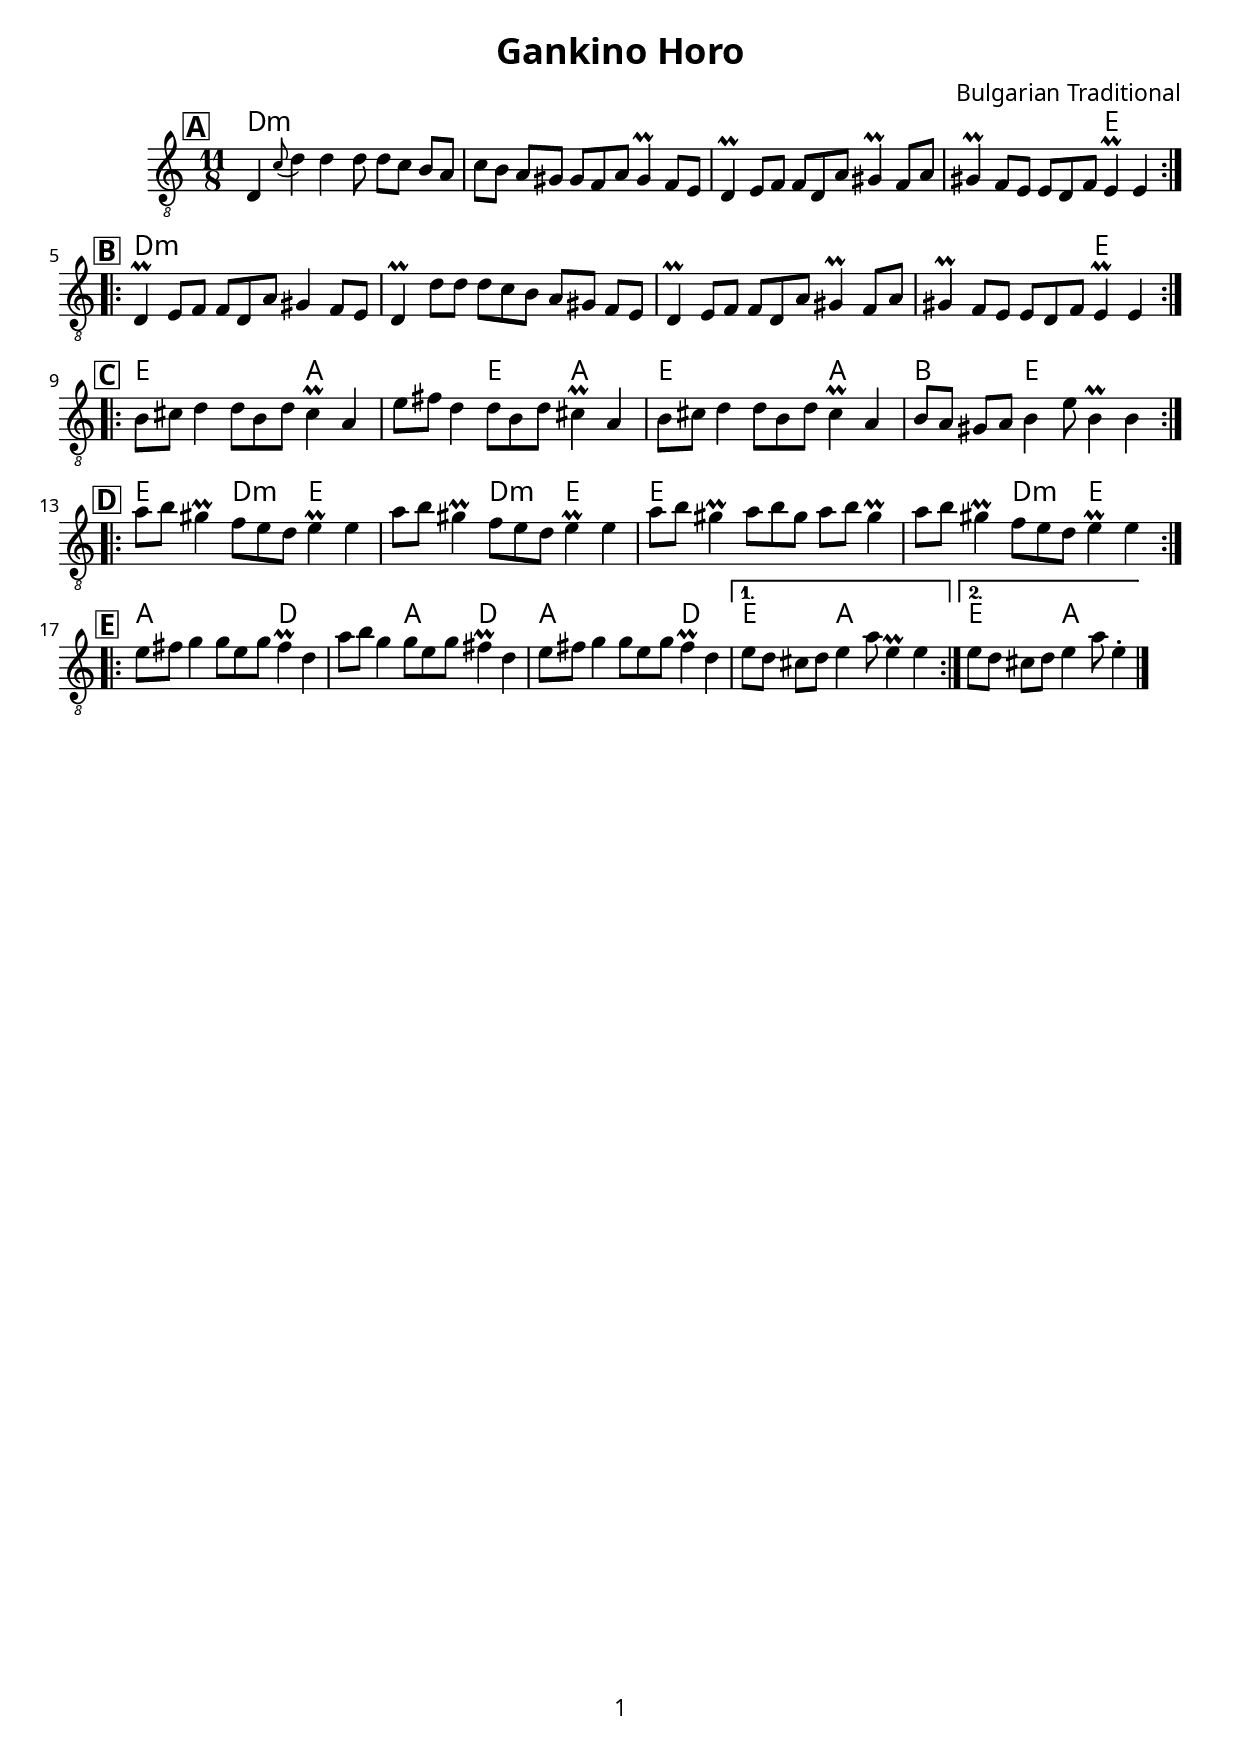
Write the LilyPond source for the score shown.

% DEFINIZIONI {{{
\version "2.18.2"

\header {
  title = "Gankino Horo"
  composer = "Bulgarian Traditional"
}

\paper{
  print-first-page-number = ##t
  oddHeaderMarkup = \markup \null
  evenHeaderMarkup = \markup \null
  oddFooterMarkup = \markup {
    \fill-line {
      \on-the-fly \print-page-number-check-first
      \fromproperty #'page:page-number-string
    }
  }
  evenFooterMarkup = \oddFooterMarkup
  #(set-global-staff-size 10)

  myStaffSize = #20
  fonts = #(make-pango-font-tree
  "FontAwesome"
  "FontAwesome"
  "FontAwesome"
  (/ myStaffSize 20))
}

global = {
  \key c \major
  \numericTimeSignature
  \time #'(2 2 3 2 2) 11/8
  \set Score.markFormatter = #format-mark-box-alphabet
}
%}}}

% PARTE A {{{
temaA = {
  \repeat volta 2 {
    d4 \appoggiatura c'8 d4 d d8 d c b a |
    c b a gis gis f a gis4\prall f8 e |\noBreak
    d4\prall e8 f f d a' gis4\prall f8 a|\noBreak
    gis4\prall f8 e e d f e4\prall e| 
  }
}

accordiA = \chordmode{
  \set chordChanges = ##t
  \repeat volta 2{
    d2:m d4.:m d2:m |
    d2:m d4.:m d2:m |
    d2:m d4.:m d2:m |
    d2:m d4.:m e2|
  }
}
% }}}

% PARTE B {{{
temaB = {
  \repeat volta 2 {
    d4\prall e8 f f d a' gis4 f8 e|
    d4\prall d'8 d d c b a gis f e |
    d4\prall e8 f f d a' gis4\prall f8 a|
    gis4\prall f8 e e d f e4\prall e| 
  }
}

accordiB = \chordmode{
  \repeat volta 2{
    d2:m d4.:m d2:m |
    d2:m d4.:m d2:m |
    d2:m d4.:m d2:m |
    d2:m d4.:m e2|
  }
}
% }}}

% PARTE C {{{
temaC = {
  \repeat volta 2 {
    b'8 cis d4 d8 b d cis4\prall a|
    e'8 fis d4 d8 b d cis4\prall a|
    b8 cis d4 d8 b d cis4\prall a|
    b8 a gis a b4 e8 b4\prall b|
  }
}

accordiC = \chordmode{
  \repeat volta 2{
    e2 e4. a2 |
    a2 e4. a2 |
    e2 e4. a2 |
    b2 e4. e2|
  }
}
% }}}

% PARTE D {{{
temaD = {
  \repeat volta 2 {
    a'8 b gis4\prall f8 e d e4\prall e|
    a8 b gis4\prall f8 e d e4\prall e|\noBreak
    a8 b gis4\prall a8 b gis a b gis4\prall|\noBreak
    a8 b gis4\prall f8 e d e4\prall e|
  }
}

accordiD = \chordmode{
  \repeat volta 2{
    e2 d4.:m e2|
    e2 d4.:m e2|
    \once \set chordChanges = ##f
    e2 e4. e2|
    e2 d4.:m e2|
  }
}
% }}}

% PARTE E {{{
temaE = {
  \repeat volta 2 {
    e8 fis g4 g8 e g fis4\prall d|\noBreak
    a'8 b g4 g8 e g fis4\prall d|\noBreak
    e8 fis g4 g8 e g fis4\prall d|\noBreak
  }
  \alternative{
    { e8 d cis d e4 a8 e4\prall e| }
    { e8 d cis d e4 a8 e4\staccato| }
  }
}

accordiE = \chordmode{
  \repeat volta 2{
    a2 a4. d2|
    d2 a4. d2|
    a2 a4. d2|
  }
    \alternative{
    {e2 a4. a2|}
    {e2 a4. a2|}
  }
}
% }}}

% SCORE {{{
tema = \relative c {
  \global 
  \mark \default
  \temaA
  \mark \default
  \temaB
  \mark \default
  \temaC
  \mark \default
  \temaD
  \mark \default
  \temaE
  \bar "|."
}

chordsPart ={
  \new ChordNames {
    \accordiA
    \accordiB
    \accordiC
    \accordiD
    \accordiE
  }
}

temaPart = \new Staff \with {
  instrumentName = ""
  midiInstrument = "piano"
} { \clef "treble_8" \tema }

\book{
  \bookOutputSuffix "Score"
  \score {
    <<
      \chordsPart
      \temaPart
    >>
    \layout {
    }
    \midi {
      \context {
        \Score
        tempoWholesPerMinute = #(ly:make-moment 120 4)
      }
    }
  }
}
% }}}
